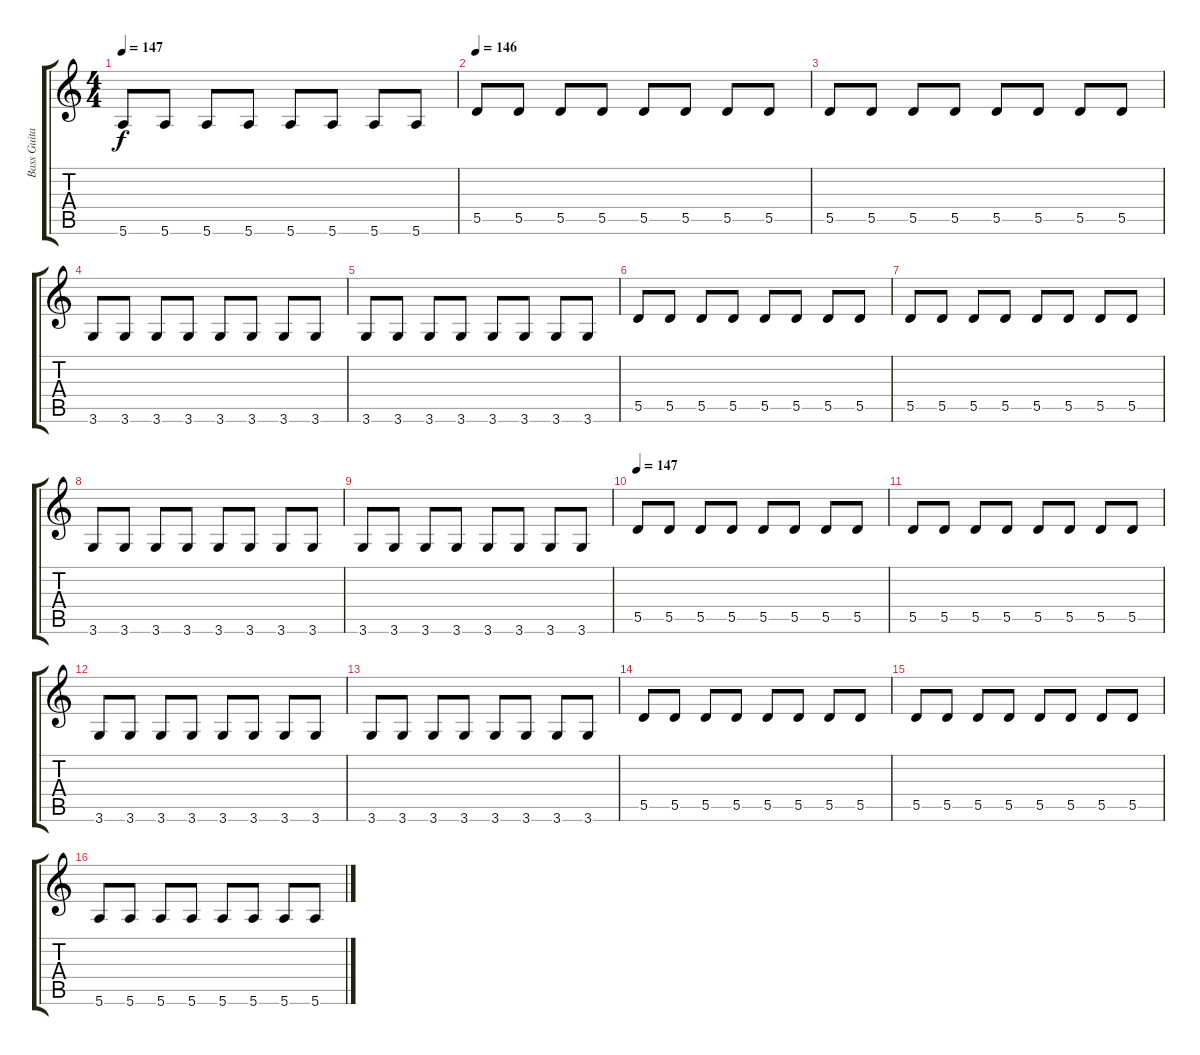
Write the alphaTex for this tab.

\track ("Bass Guitar" "Bass Guita") {instrument electricbasspick}
\staff {score tabs}
\tuning (E4 B3 G3 D3 A2 E2) {hide}
\ts (4 4)
\tempo 147
\clef g2
\ks c
5.6.8{dy f} 5.6.8 5.6.8 5.6.8 5.6.8 5.6.8 5.6.8 5.6.8 |
\tempo 146
5.5.8 5.5.8 5.5.8 5.5.8 5.5.8 5.5.8 5.5.8 5.5.8 |
5.5.8 5.5.8 5.5.8 5.5.8 5.5.8 5.5.8 5.5.8 5.5.8 |
3.6.8 3.6.8 3.6.8 3.6.8 3.6.8 3.6.8 3.6.8 3.6.8 |
3.6.8 3.6.8 3.6.8 3.6.8 3.6.8 3.6.8 3.6.8 3.6.8 |
5.5.8 5.5.8 5.5.8 5.5.8 5.5.8 5.5.8 5.5.8 5.5.8 |
5.5.8 5.5.8 5.5.8 5.5.8 5.5.8 5.5.8 5.5.8 5.5.8 |
3.6.8 3.6.8 3.6.8 3.6.8 3.6.8 3.6.8 3.6.8 3.6.8 |
3.6.8 3.6.8 3.6.8 3.6.8 3.6.8 3.6.8 3.6.8 3.6.8 |
\tempo 147
5.5.8 5.5.8 5.5.8 5.5.8 5.5.8 5.5.8 5.5.8 5.5.8 |
5.5.8 5.5.8 5.5.8 5.5.8 5.5.8 5.5.8 5.5.8 5.5.8 |
3.6.8 3.6.8 3.6.8 3.6.8 3.6.8 3.6.8 3.6.8 3.6.8 |
3.6.8 3.6.8 3.6.8 3.6.8 3.6.8 3.6.8 3.6.8 3.6.8 |
5.5.8 5.5.8 5.5.8 5.5.8 5.5.8 5.5.8 5.5.8 5.5.8 |
5.5.8 5.5.8 5.5.8 5.5.8 5.5.8 5.5.8 5.5.8 5.5.8 |
5.6.8 5.6.8 5.6.8 5.6.8 5.6.8 5.6.8 5.6.8 5.6.8
